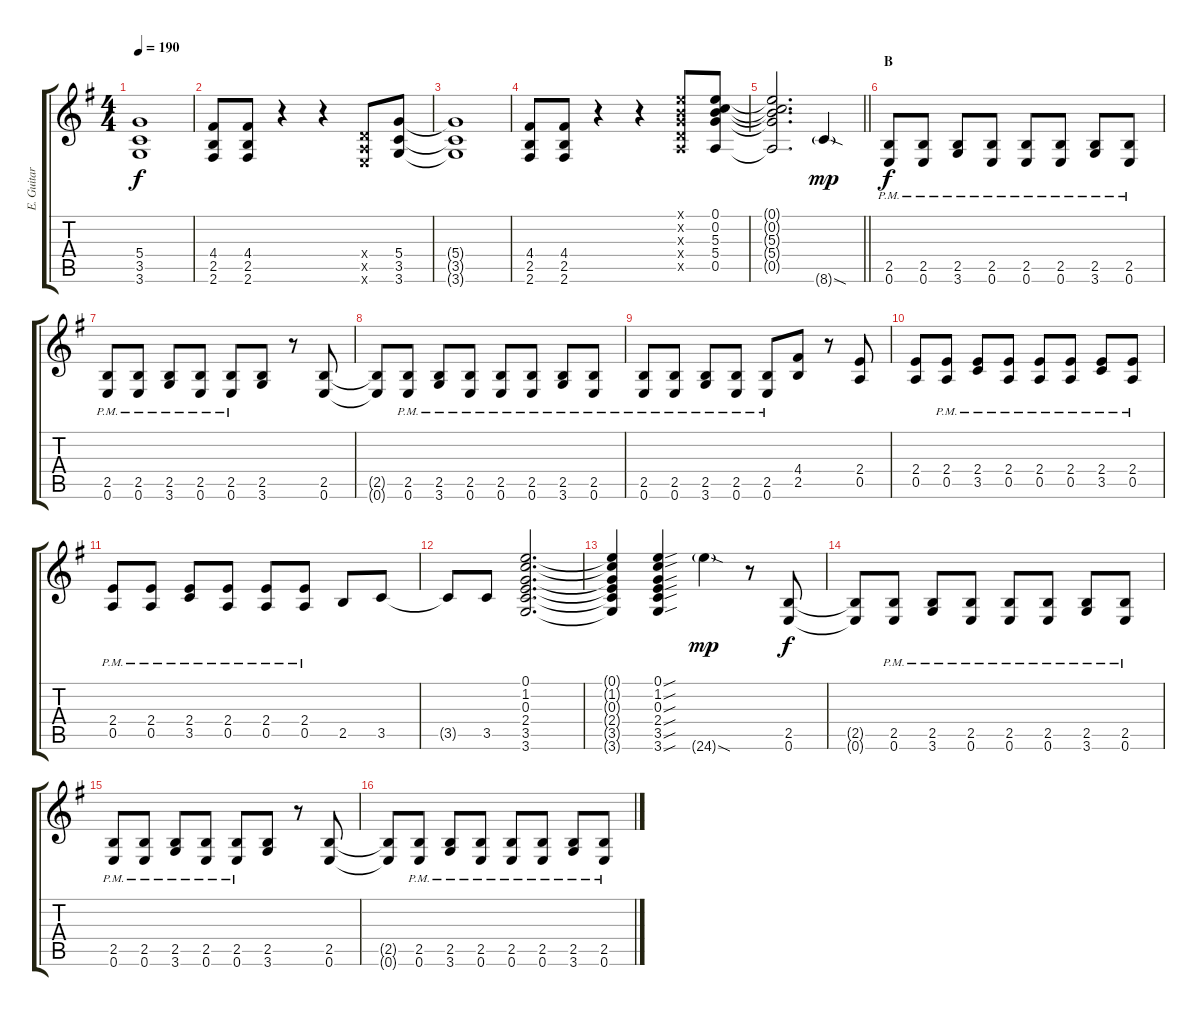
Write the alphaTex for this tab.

\track ("E. Guitar II" "E. Guitar ") {instrument overdrivenguitar}
\staff {score tabs}
\tuning (E4 B3 G3 D3 A2 E2) {hide}
\ts (4 4)
\tempo 190
\clef g2
\ks g
(5.4{t} 3.5{t} 3.6{t}).1{dy f} |
(4.4 2.5 2.6).8 (4.4 2.5 2.6).8 r.4 r.4 (0.4{x} 0.5{x} 0.6{x}).8 (5.4 3.5 3.6).8 |
(5.4{t} 3.5{t} 3.6{t}).1 |
(4.4 2.5 2.6).8 (4.4 2.5 2.6).8 r.4 r.4 (0.1{x} 0.2{x} 0.3{x} 0.4{x} 0.5{x}).8 (0.1 0.2 5.3 5.4 0.5).8 |
\barLineRight lightlight
(0.1{t} 0.2{t} 5.3{t} 5.4{t} 0.5{t}).2{d} 8.6{sod g}.4{dy mp} |
\section ("" "B")
(2.5{pm} 0.6{pm}).8{dy f} (2.5{pm} 0.6{pm}).8 (2.5{pm} 3.6{pm}).8 (2.5{pm} 0.6{pm}).8 (2.5{pm} 0.6{pm}).8 (2.5{pm} 0.6{pm}).8 (2.5{pm} 3.6{pm}).8 (2.5{pm} 0.6{pm}).8 |
(2.5{pm} 0.6{pm}).8 (2.5{pm} 0.6{pm}).8 (2.5{pm} 3.6{pm}).8 (2.5{pm} 0.6{pm}).8 (2.5{pm} 0.6{pm}).8 (2.5 3.6).8 r.8 (2.5 0.6).8 |
(2.5{t} 0.6{t}).8 (2.5{pm} 0.6{pm}).8 (2.5{pm} 3.6{pm}).8 (2.5{pm} 0.6{pm}).8 (2.5{pm} 0.6{pm}).8 (2.5{pm} 0.6{pm}).8 (2.5{pm} 3.6{pm}).8 (2.5{pm} 0.6{pm}).8 |
(2.5{pm} 0.6{pm}).8 (2.5{pm} 0.6{pm}).8 (2.5{pm} 3.6{pm}).8 (2.5{pm} 0.6{pm}).8 (2.5{pm} 0.6{pm}).8 (4.4 2.5).8 r.8 (2.4 0.5).8 |
(2.4 0.5).8 (2.4{pm} 0.5{pm}).8 (2.4{pm} 3.5{pm}).8 (2.4{pm} 0.5{pm}).8 (2.4{pm} 0.5{pm}).8 (2.4{pm} 0.5{pm}).8 (2.4{pm} 3.5{pm}).8 (2.4{pm} 0.5{pm}).8 |
(2.4{pm} 0.5{pm}).8 (2.4{pm} 0.5{pm}).8 (2.4{pm} 3.5{pm}).8 (2.4{pm} 0.5{pm}).8 (2.4{pm} 0.5{pm}).8 (2.4{pm} 0.5{pm}).8 2.5.8 3.5.8 |
3.5{t}.8 3.5.8 (0.1 1.2 0.3 2.4 3.5 3.6).2{d} |
(0.1{t} 1.2{t} 0.3{t} 2.4{t} 3.5{t} 3.6{t}).4 (0.1{sou} 1.2{sou} 0.3{sou} 2.4{sou} 3.5{sou} 3.6{sou}).4 24.6{sod g}.4{dy mp} r.8 (2.5 0.6).8{dy f} |
(2.5{t} 0.6{t}).8 (2.5{pm} 0.6{pm}).8 (2.5{pm} 3.6{pm}).8 (2.5{pm} 0.6{pm}).8 (2.5{pm} 0.6{pm}).8 (2.5{pm} 0.6{pm}).8 (2.5{pm} 3.6{pm}).8 (2.5{pm} 0.6{pm}).8 |
(2.5{pm} 0.6{pm}).8 (2.5{pm} 0.6{pm}).8 (2.5{pm} 3.6{pm}).8 (2.5{pm} 0.6{pm}).8 (2.5{pm} 0.6{pm}).8 (2.5 3.6).8 r.8 (2.5 0.6).8 |
(2.5{t} 0.6{t}).8 (2.5{pm} 0.6{pm}).8 (2.5{pm} 3.6{pm}).8 (2.5{pm} 0.6{pm}).8 (2.5{pm} 0.6{pm}).8 (2.5{pm} 0.6{pm}).8 (2.5{pm} 3.6{pm}).8 (2.5{pm} 0.6{pm}).8
